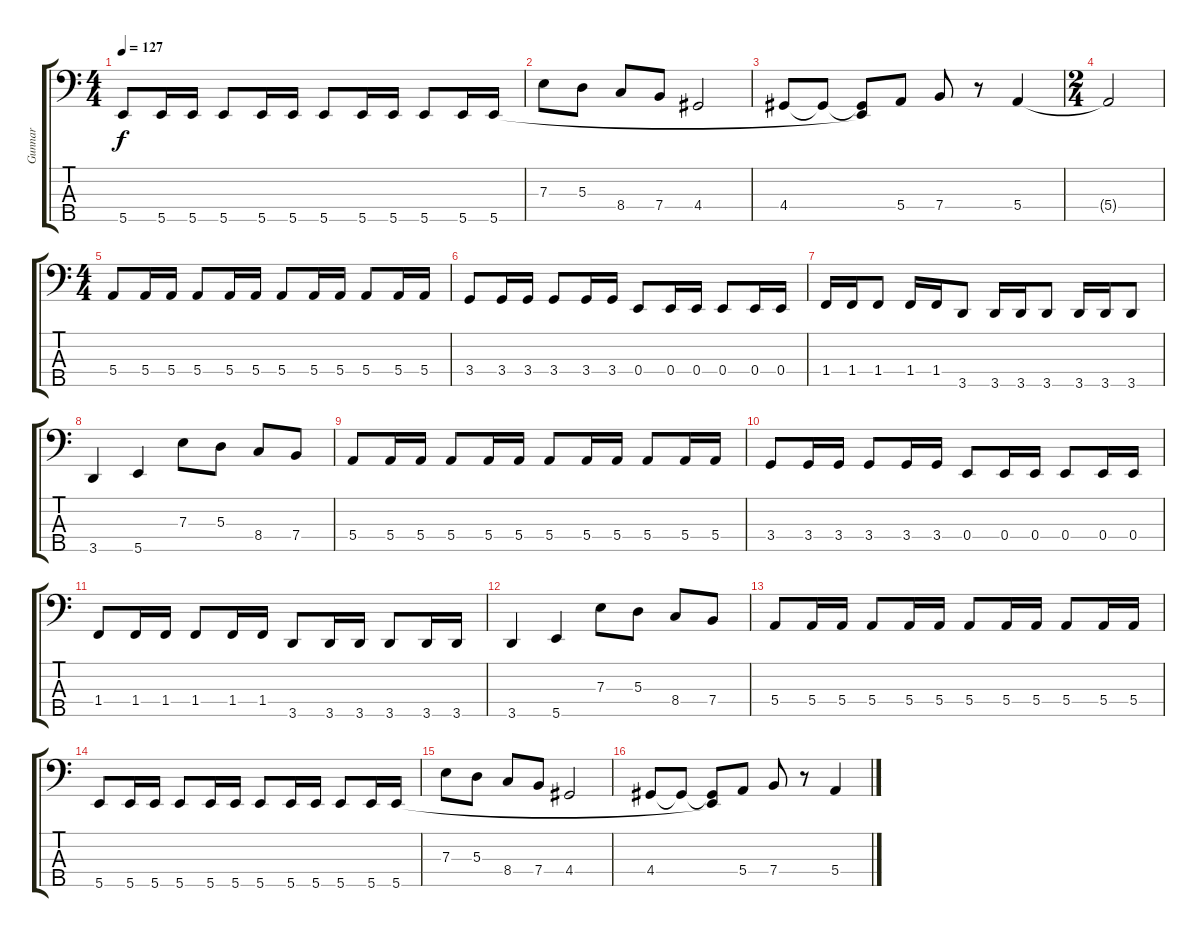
\track ("Gunnar" "Gunnar") {instrument electricbassfinger}
\staff {score tabs}
\tuning (G2 D2 A1 E1 B0) {hide}
\ts (4 4)
\tempo 127
\clef f4
\ks c
5.5.8{dy f} 5.5.16 5.5.16 5.5.8 5.5.16 5.5.16 5.5.8 5.5.16 5.5.16 5.5.8 5.5.16 5.5.16 |
7.3.8 5.3.8 8.4.8 7.4.8 4.4.2 |
4.4.8 4.4{t}.8 (4.4{t} 5.5{t}).8 5.4.8 7.4.8 r.8 5.4.4 |
\ts (2 4)
5.4{t}.2 |
\ts (4 4)
5.4.8 5.4.16 5.4.16 5.4.8 5.4.16 5.4.16 5.4.8 5.4.16 5.4.16 5.4.8 5.4.16 5.4.16 |
3.4.8 3.4.16 3.4.16 3.4.8 3.4.16 3.4.16 0.4.8 0.4.16 0.4.16 0.4.8 0.4.16 0.4.16 |
1.4.16 1.4.16 1.4.8 1.4.16 1.4.16 3.5.8 3.5.16 3.5.16 3.5.8 3.5.16 3.5.16 3.5.8 |
3.5.4 5.5.4 7.3.8 5.3.8 8.4.8 7.4.8 |
5.4.8 5.4.16 5.4.16 5.4.8 5.4.16 5.4.16 5.4.8 5.4.16 5.4.16 5.4.8 5.4.16 5.4.16 |
3.4.8 3.4.16 3.4.16 3.4.8 3.4.16 3.4.16 0.4.8 0.4.16 0.4.16 0.4.8 0.4.16 0.4.16 |
1.4.8 1.4.16 1.4.16 1.4.8 1.4.16 1.4.16 3.5.8 3.5.16 3.5.16 3.5.8 3.5.16 3.5.16 |
3.5.4 5.5.4 7.3.8 5.3.8 8.4.8 7.4.8 |
5.4.8 5.4.16 5.4.16 5.4.8 5.4.16 5.4.16 5.4.8 5.4.16 5.4.16 5.4.8 5.4.16 5.4.16 |
5.5.8 5.5.16 5.5.16 5.5.8 5.5.16 5.5.16 5.5.8 5.5.16 5.5.16 5.5.8 5.5.16 5.5.16 |
7.3.8 5.3.8 8.4.8 7.4.8 4.4.2 |
4.4.8 4.4{t}.8 (4.4{t} 5.5{t}).8 5.4.8 7.4.8 r.8 5.4.4
